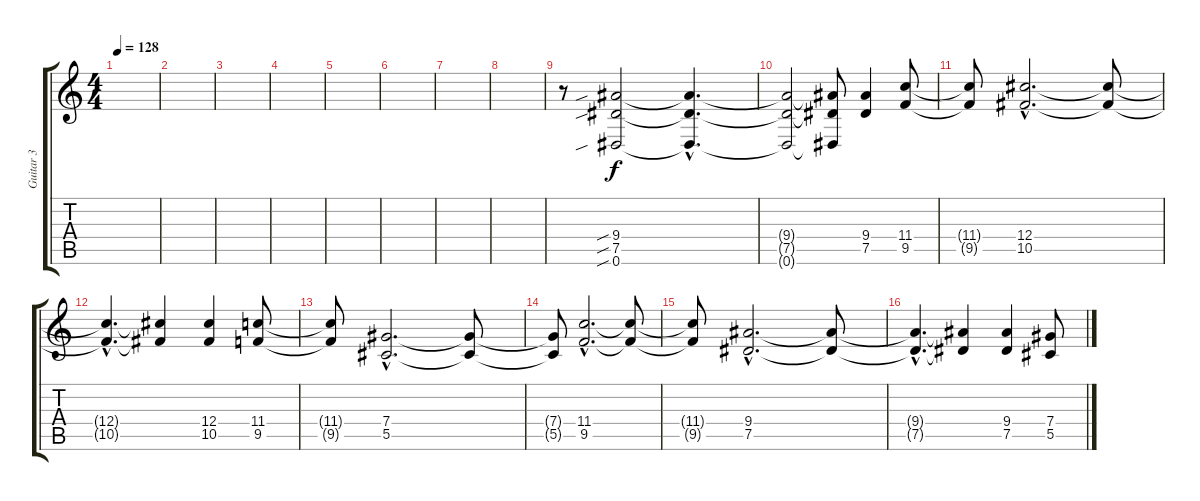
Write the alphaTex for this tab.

\track ("Guitar 3" "Guitar 3") {instrument overdrivenguitar}
\staff {score tabs}
\tuning (Eb4 Bb3 Gb3 Db3 Ab2 Eb2) {hide}
\ts (4 4)
\tempo 128
\clef g2
\ks c
|
|
|
|
|
|
|
|
r.8 (9.4{sib} 7.5{sib} 0.6{sib}).2 (9.4{hac t} 7.5{hac t} 0.6{hac t}).4{d} |
(9.4{t} 7.5{t} 0.6{t}).2 (9.4{t} 7.5{t} 0.6{t}).8 (9.4 7.5).4 (11.4 9.5).8 |
(11.4{t} 9.5{t}).8 (12.4{hac} 10.5{hac}).2{d} (12.4{t} 10.5{t}).8 |
(12.4{hac t} 10.5{hac t}).4{d} (12.4{t} 10.5{t}).4 (12.4 10.5).4 (11.4 9.5).8 |
(11.4{t} 9.5{t}).8 (7.4{hac} 5.5{hac}).2{d} (7.4{t} 5.5{t}).8 |
(7.4{t} 5.5{t}).8 (11.4{hac} 9.5{hac}).2{d} (11.4{t} 9.5{t}).8 |
(11.4{t} 9.5{t}).8 (9.4{hac} 7.5{hac}).2{d} (9.4{t} 7.5{t}).8 |
(9.4{hac t} 7.5{hac t}).4{d} (9.4{t} 7.5{t}).4 (9.4 7.5).4 (7.4 5.5).8
